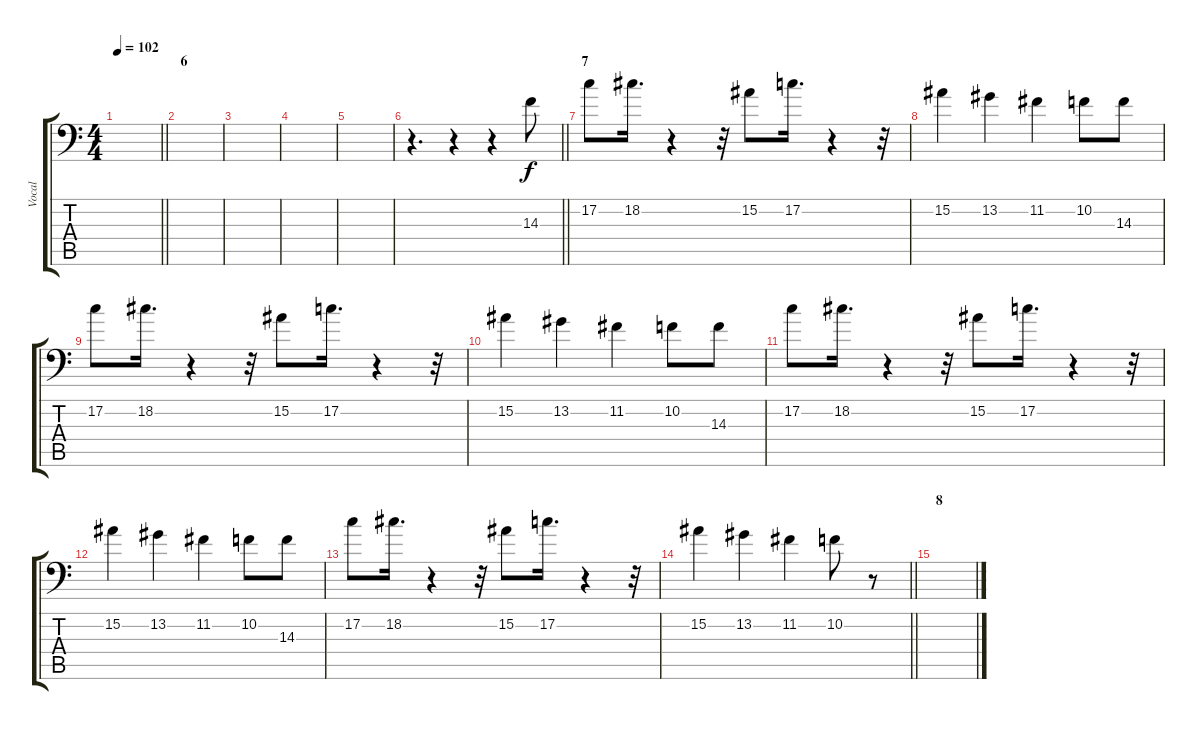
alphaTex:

\track ("Vocal" "Vocal") {instrument drawbarorgan}
\staff {score tabs}
\tuning (C4 G3 Eb3 Bb2 F2 Bb1) {hide}
\ts (4 4)
\tempo 102
\clef f4
\barLineRight lightlight
\ks c
|
\section ("" "6")
|
|
|
|
\barLineRight lightlight
r.4{d} r.4 r.4 14.3.8 |
\section ("" "7")
17.2.8 18.2.16{d} r.4 r.32 15.2.8 17.2.16{d} r.4 r.32 |
15.2.4 13.2.4 11.2.4 10.2.8 14.3.8 |
17.2.8 18.2.16{d} r.4 r.32 15.2.8 17.2.16{d} r.4 r.32 |
15.2.4 13.2.4 11.2.4 10.2.8 14.3.8 |
17.2.8 18.2.16{d} r.4 r.32 15.2.8 17.2.16{d} r.4 r.32 |
15.2.4 13.2.4 11.2.4 10.2.8 14.3.8 |
17.2.8 18.2.16{d} r.4 r.32 15.2.8 17.2.16{d} r.4 r.32 |
\barLineRight lightlight
15.2.4 13.2.4 11.2.4 10.2.8 r.8 |
\section ("" "8")
